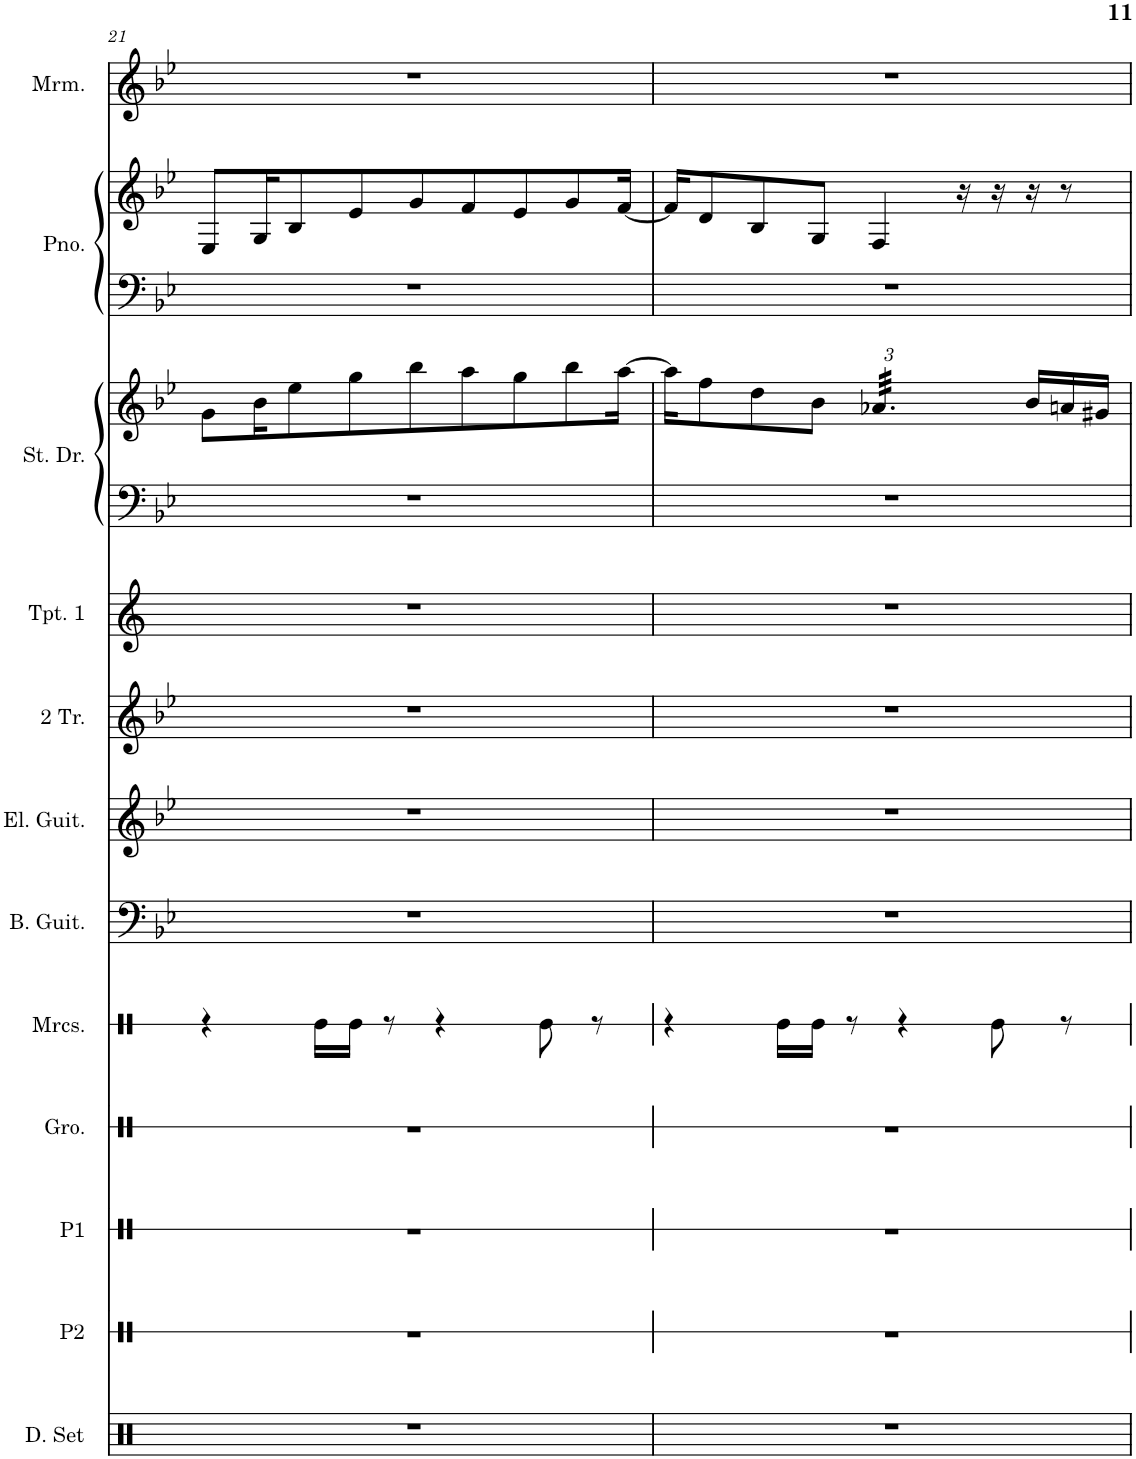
**kern	**kern	**kern	**kern	**kern	**kern	**kern	**kern	**kern	**kern	**kern	**kern	**kern	**kern
*part12	*part11	*part10	*part9	*part8	*part7	*part6	*part5	*part4	*part3	*part3	*part2	*part2	*part1
*staff14	*staff13	*staff12	*staff11	*staff10	*staff9	*staff8	*staff7	*staff6	*staff5	*staff4	*staff3	*staff2	*staff1
*I"Drumset	*I"Percussion 2	*I"Percussion 1	*I"Güiro	*I"Maracas	*I"Bass Guitar	*I"Electric Guitar	*I"2 Trumpets	*I"Trumpet 1	*I"Steel Drums	*	*I"Piano	*	*I"Marimba
*I'D. Set	*I'P2	*I'P1	*I'Gro.	*I'Mrcs.	*I'B. Guit.	*I'El. Guit.	*I'2 Tr.	*I'Tpt. 1	*I'St. Dr.	*	*I'Pno.	*	*I'Mrm.
!!LO:PB:g=z
*clefX	*clefX	*clefX	*clefX	*clefX	*clefF4	*clefG2	*clefG2	*clefG2	*clefF4	*clefG2	*clefF4	*clefG2	*clefG2
*	*	*	*	*	*Trd7c12	*Trd7c12	*	*Trd1c2	*	*	*	*	*
*k[]	*k[]	*k[]	*k[]	*k[]	*k[b-e-]	*k[b-e-]	*k[b-e-]	*k[]	*k[b-e-]	*k[b-e-]	*k[b-e-]	*k[b-e-]	*k[b-e-]
*M4/4	*M4/4	*M4/4	*M4/4	*M4/4	*M4/4	*M4/4	*M4/4	*M4/4	*M4/4	*M4/4	*M4/4	*M4/4	*M4/4
=21	=21	=21	=21	=21	=21	=21	=21	=21	=21	=21	=21	=21	=21
1r	1r	1r	1r	4r	1r	1r	1r	1r	1r	8g\L	1r	8E-/L	1r
.	.	.	.	.	.	.	.	.	.	16b-\K	.	16G/K	.
.	.	.	.	.	.	.	.	.	.	8ee-\	.	8B-/	.
.	.	.	.	16Re\LL	.	.	.	.	.	.	.	.	.
.	.	.	.	16Re\JJ	.	.	.	.	.	8gg\	.	8e-/	.
.	.	.	.	8r	.	.	.	.	.	.	.	.	.
.	.	.	.	.	.	.	.	.	.	8bb-\	.	8g/	.
.	.	.	.	4r	.	.	.	.	.	.	.	.	.
.	.	.	.	.	.	.	.	.	.	8aa\	.	8f/	.
.	.	.	.	.	.	.	.	.	.	8gg\	.	8e-/	.
.	.	.	.	8Re\	.	.	.	.	.	.	.	.	.
.	.	.	.	.	.	.	.	.	.	8bb-\	.	8g/	.
.	.	.	.	8r	.	.	.	.	.	.	.	.	.
.	.	.	.	.	.	.	.	.	.	[16aa\Jk	.	[16f/Jk	.
=22	=22	=22	=22	=22	=22	=22	=22	=22	=22	=22	=22	=22	=22
1r	1r	1r	1r	4r	1r	1r	1r	1r	1r	16aa\KL]	1r	16f/KL]	1r
.	.	.	.	.	.	.	.	.	.	8ff\	.	8d/	.
.	.	.	.	.	.	.	.	.	.	8dd\	.	8B-/	.
.	.	.	.	16Re\LL	.	.	.	.	.	.	.	.	.
.	.	.	.	16Re\JJ	.	.	.	.	.	8b-\J	.	8G/J	.
.	.	.	.	8r	.	.	.	.	.	.	.	.	.
*	*	*	*	*	*	*	*	*	*	*tremolo	*	*	*
.	.	.	.	.	.	.	.	.	.	32a-X/LLL	.	4F/	.
.	.	.	.	.	.	.	.	.	.	32a-X/	.	.	.
.	.	.	.	4r	.	.	.	.	.	32a-X/	.	.	.
.	.	.	.	.	.	.	.	.	.	32a-X/	.	.	.
.	.	.	.	.	.	.	.	.	.	32a-X/	.	.	.
.	.	.	.	.	.	.	.	.	.	32a-X/	.	.	.
.	.	.	.	.	.	.	.	.	.	32a-X/	.	.	.
.	.	.	.	.	.	.	.	.	.	32a-X/	.	.	.
.	.	.	.	.	.	.	.	.	.	32a-X/	.	16r	.
.	.	.	.	.	.	.	.	.	.	32a-X/	.	.	.
.	.	.	.	8Re\	.	.	.	.	.	32a-X/	.	16r	.
.	.	.	.	.	.	.	.	.	.	32a-X/JJJ	.	.	.
*	*	*	*	*	*	*	*	*	*	*Xtremolo	*	*	*
.	.	.	.	.	.	.	.	.	.	16b-/LL	.	16r	.
.	.	.	.	8r	.	.	.	.	.	16an/	.	8r	.
.	.	.	.	.	.	.	.	.	.	16g#X/JJ	.	.	.
=	=	=	=	=	=	=	=	=	=	=	=	=	=
*-	*-	*-	*-	*-	*-	*-	*-	*-	*-	*-	*-	*-	*-
